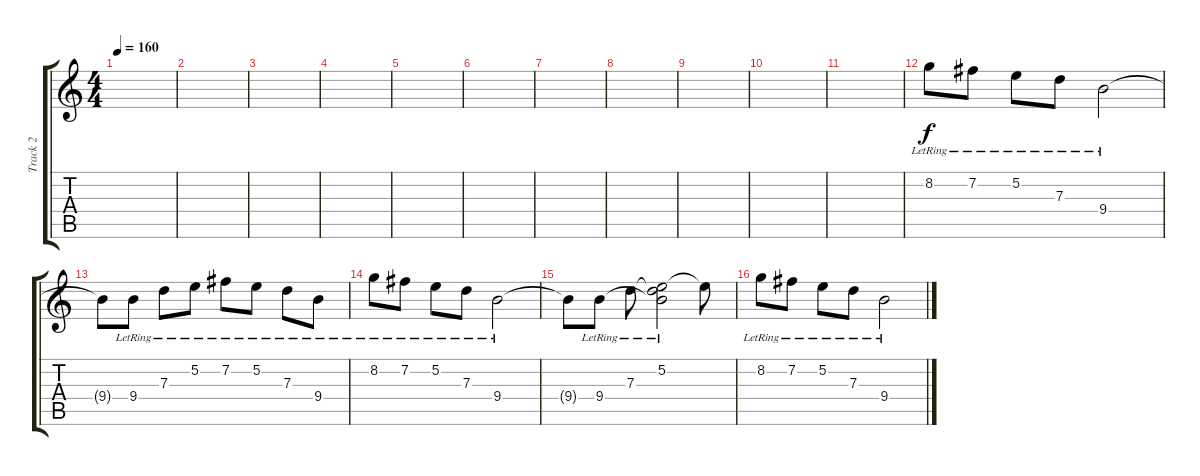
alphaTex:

\track ("Track 2" "Track 2") {instrument acousticguitarnylon}
\staff {score tabs}
\tuning (E4 B3 G3 D3 A2 E2) {hide}
\ts (4 4)
\tempo 160
\clef g2
\ks c
|
|
|
|
|
|
|
|
|
|
|
8.2{lr}.8 7.2{lr}.8 5.2{lr}.8 7.3{lr}.8 9.4{lr}.2 |
9.4{t}.8 9.4{lr}.8 7.3{lr}.8 5.2{lr}.8 7.2{lr}.8 5.2{lr}.8 7.3{lr}.8 9.4{lr}.8 |
8.2{lr}.8 7.2{lr}.8 5.2{lr}.8 7.3{lr}.8 9.4{lr}.2 |
9.4{t}.8 9.4{lr}.8 7.3{lr}.8 (5.2{lr} 7.3{t} 9.4{t}).2 5.2{t}.8 |
8.2{lr}.8 7.2{lr}.8 5.2{lr}.8 7.3{lr}.8 9.4{lr}.2
